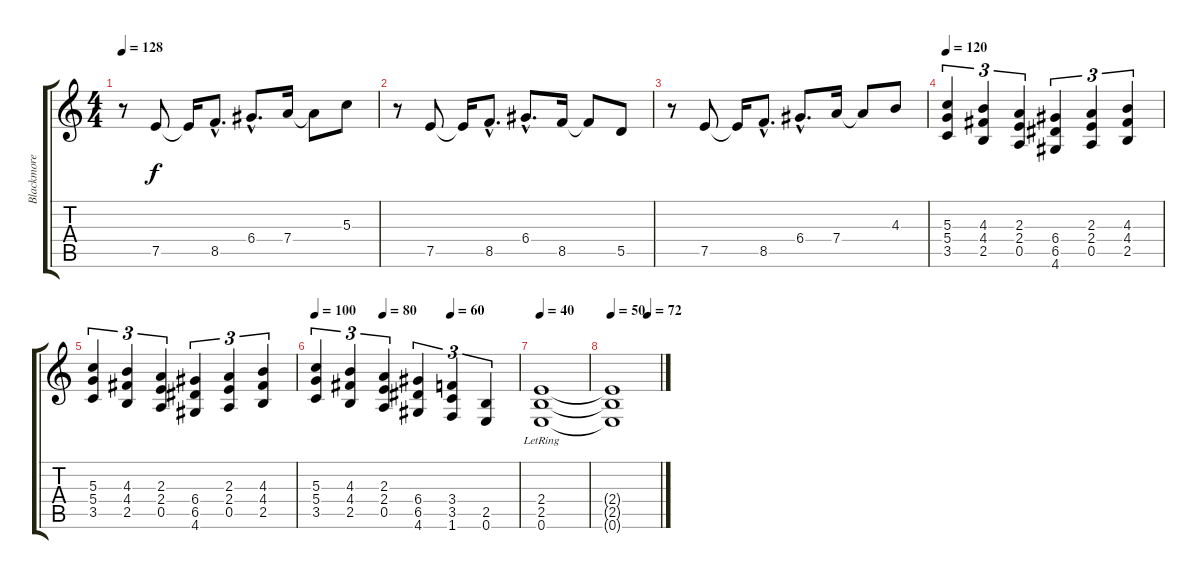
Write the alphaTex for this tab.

\track ("Blackmore" "Blackmore") {instrument overdrivenguitar}
\staff {score tabs}
\tuning (E4 B3 G3 D3 A2 E2) {hide}
\ts (4 4)
\tempo 128
\clef g2
\ks c
r.8{dy f} 7.5.8 7.5{t}.16 8.5{hac}.8{d} 6.4{hac}.8{d} 7.4.16 7.4{t}.8 5.3.8 |
r.8 7.5.8 7.5{t}.16 8.5{hac}.8{d} 6.4{hac}.8{d} 8.5.16 8.5{t}.8 5.5.8 |
r.8 7.5.8 7.5{t}.16 8.5{hac}.8{d} 6.4{hac}.8{d} 7.4.16 7.4{t}.8 4.3.8 |
\tempo 120
(5.3 5.4 3.5).4{tu (3 2)} (4.3 4.4 2.5).4{tu (3 2)} (2.3 2.4 0.5).4{tu (3 2)} (6.4 6.5 4.6).4{tu (3 2)} (2.3 2.4 0.5).4{tu (3 2)} (4.3 4.4 2.5).4{tu (3 2)} |
(5.3 5.4 3.5).4{tu (3 2)} (4.3 4.4 2.5).4{tu (3 2)} (2.3 2.4 0.5).4{tu (3 2)} (6.4 6.5 4.6).4{tu (3 2)} (2.3 2.4 0.5).4{tu (3 2)} (4.3 4.4 2.5).4{tu (3 2)} |
\tempo 100
\tempo (80 0.3333333333333333)
\tempo (60 0.6666666666666666)
(5.3 5.4 3.5).4{tu (3 2)} (4.3 4.4 2.5).4{tu (3 2)} (2.3 2.4 0.5).4{tu (3 2)} (6.4 6.5 4.6).4{tu (3 2)} (3.4 3.5 1.6).4{tu (3 2)} (2.5 0.6).4{tu (3 2)} |
\tempo 40
(2.4{lr} 2.5{lr} 0.6{lr}).1 |
\tempo 50
\tempo (72 0.75)
(2.4{t} 2.5{t} 0.6{t}).1
